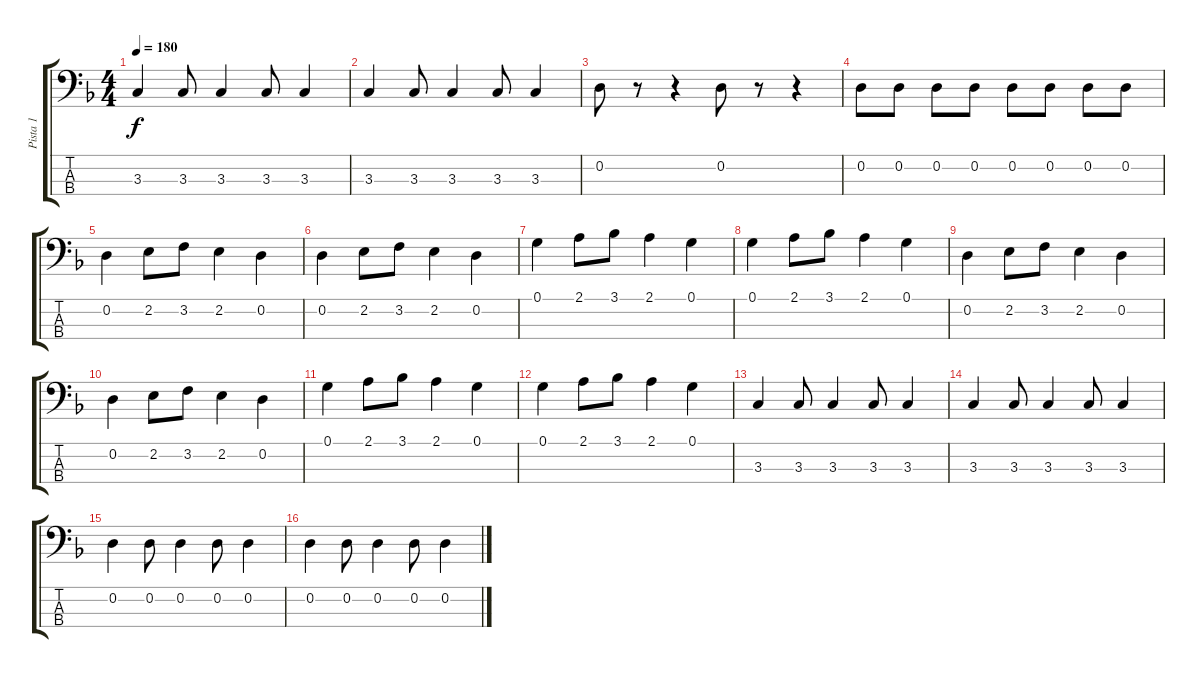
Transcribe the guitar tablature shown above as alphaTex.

\track ("Pista 1" "Pista 1") {instrument electricbassfinger}
\staff {score tabs}
\tuning (G2 D2 A1 E1) {hide}
\ts (4 4)
\tempo 180
\clef f4
\ks dminor
3.3.4{dy f} 3.3.8 3.3.4 3.3.8 3.3.4 |
3.3.4 3.3.8 3.3.4 3.3.8 3.3.4 |
0.2.8 r.8 r.4 0.2.8 r.8 r.4 |
0.2.8 0.2.8 0.2.8 0.2.8 0.2.8 0.2.8 0.2.8 0.2.8 |
0.2.4 2.2.8 3.2.8 2.2.4 0.2.4 |
0.2.4 2.2.8 3.2.8 2.2.4 0.2.4 |
0.1.4 2.1.8 3.1.8 2.1.4 0.1.4 |
0.1.4 2.1.8 3.1.8 2.1.4 0.1.4 |
0.2.4 2.2.8 3.2.8 2.2.4 0.2.4 |
0.2.4 2.2.8 3.2.8 2.2.4 0.2.4 |
0.1.4 2.1.8 3.1.8 2.1.4 0.1.4 |
0.1.4 2.1.8 3.1.8 2.1.4 0.1.4 |
3.3.4 3.3.8 3.3.4 3.3.8 3.3.4 |
3.3.4 3.3.8 3.3.4 3.3.8 3.3.4 |
0.2.4 0.2.8 0.2.4 0.2.8 0.2.4 |
0.2.4 0.2.8 0.2.4 0.2.8 0.2.4
